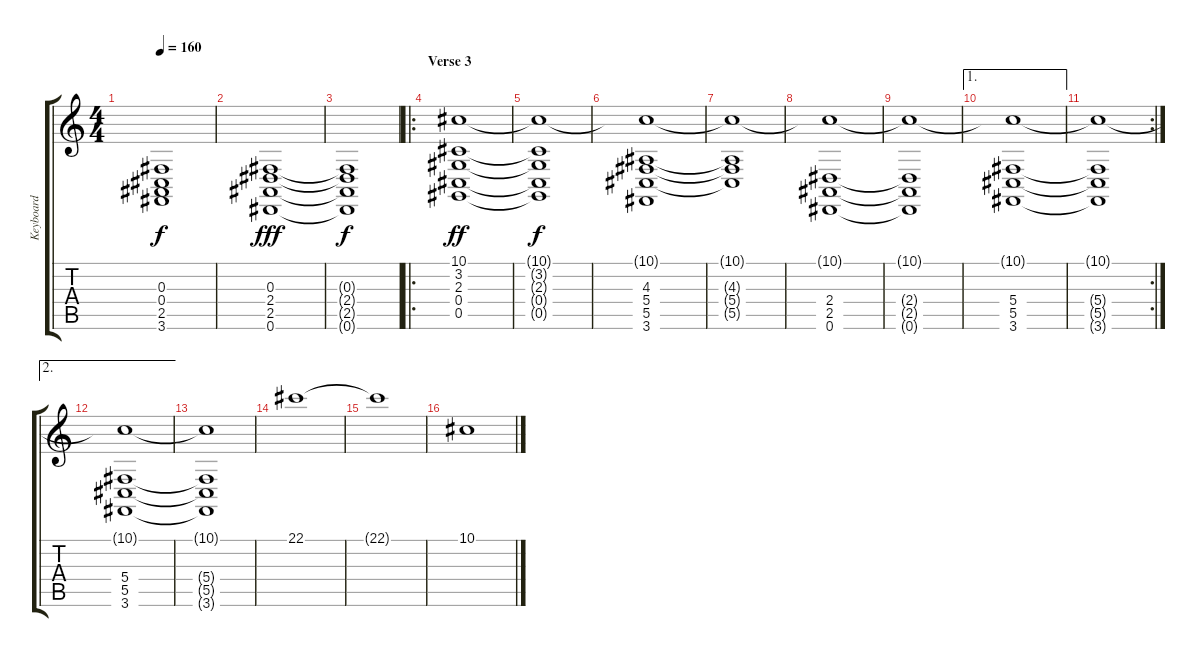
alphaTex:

\track ("Keyboard" "Keyboard") {instrument pad5bowed}
\staff {score tabs}
\tuning (Eb4 Bb3 Gb3 Db3 Ab2 Eb2) {hide}
\ts (4 4)
\tempo 160
\clef g2
\ks c
(0.3{t} 0.4{t} 2.5{t} 3.6{t}).1{dy f} |
(0.3 2.4 2.5 0.6).1{dy fff} |
(0.3{t} 2.4{t} 2.5{t} 0.6{t}).1{dy f} |
\ro
\section ("" "Verse 3")
(10.1 3.2 2.3 0.4 0.5).1{dy ff volume 7 instrument stringensemble2} |
(10.1{t} 3.2{t} 2.3{t} 0.4{t} 0.5{t}).1{dy f} |
(10.1{t} 4.3 5.4 5.5 3.6).1 |
(10.1{t} 4.3{t} 5.4{t} 5.5{t}).1 |
(10.1{t} 2.4 2.5 0.6).1 |
(10.1{t} 2.4{t} 2.5{t} 0.6{t}).1 |
\ae 1
(10.1{t} 5.4 5.5 3.6).1 |
\rc 2
(10.1{t} 5.4{t} 5.5{t} 3.6{t}).1 |
\ae 2
(10.1{t} 5.4 5.5 3.6).1 |
(10.1{t} 5.4{t} 5.5{t} 3.6{t}).1 |
22.1.1{volume 13 balance 8 instrument stringensemble2} |
22.1{t}.1 |
10.1.1
